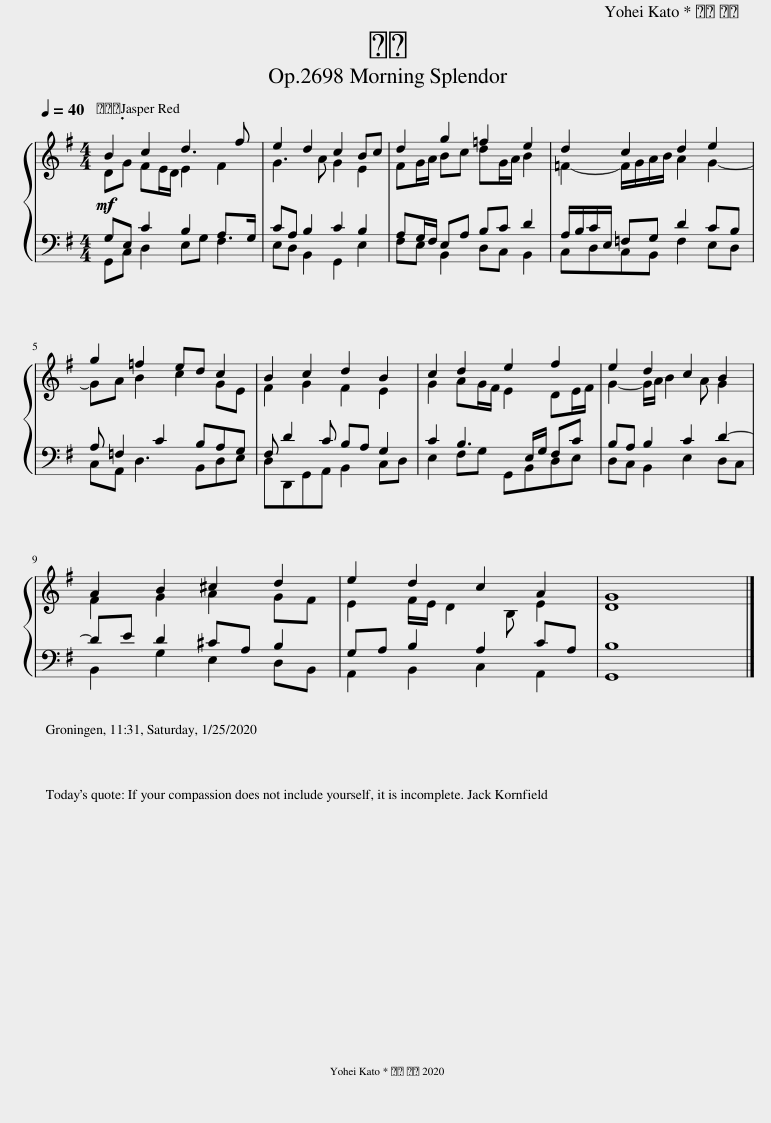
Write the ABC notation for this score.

X:1
%%score { ( 1 2 ) | ( 3 4 ) }
L:1/8
Q:1/4=40
M:4/4
I:linebreak $
K:G
V:1 treble
V:2 treble
V:3 bass
V:4 bass
V:1
!mf! DG FE/D/ E2 F2 | G3 A G2 E2 | FG/A/ Bc dG/A/ B2 | =F2- F/G/A/B/ A2 G2- |$ GA B2 c2 GE | %5
 F2 G2 F2 E2 | G2 AG/F/ E2 DE/F/ | G2- G/A/ B2 A G2 |$ F2 G2 A2 GF | E2 F/E/ D2 B, E2 | %10
 D8 |] %11
V:2
 B2 c2 d3 f | e2 d2 c2 Bc | d2 g2 =f2 e2 | d2 c2 d2 e2 |$ g2 =f2 ed c2 | %5
 B2 c2 d2 B2 | c2 d2 e2 f2 | e2 d2 c2 B2 |$ A2 B2 ^c2 d2 | e2 d2 c2 A2 | %10
 G8 |] %11
V:3
 G,,C, D,2 E,G, F,2 | E,D, B,,2 G,,2 E,2 | F,E, B,,2 D,C, B,,2 | C,D,C,B,, =F,2 E,D, |$ C,A,, D,3 B,,D,E, | %5
 D,D,,G,,A,, B,,2 C,D, | E,2 F,G, G,,B,,D,E, | D,C, B,,2 E,2 D,C, |$ B,,2 G,2 E,2 D,B,, | A,,2 B,,2 C,2 A,,2 | %10
 G,,8 |] %11
V:4
 G,E, C2 B,2 A,>G, | CA, B,2 C2 B,2 | A,G,/F,/ E,A, B,C D2 | A,/B,/C/E,/ =F,G, D2 CB, |$ A, =F,2 C2 B,A,G, | %5
 F, D2 C B,A, G,2 | C2 B,3 E,/G,/ F,C | B,A, B,2 C2 D2- |$ DE D2 ^CA, B,2 | G,A, B,2 A,2 CA, | %10
 B,8 |] %11
